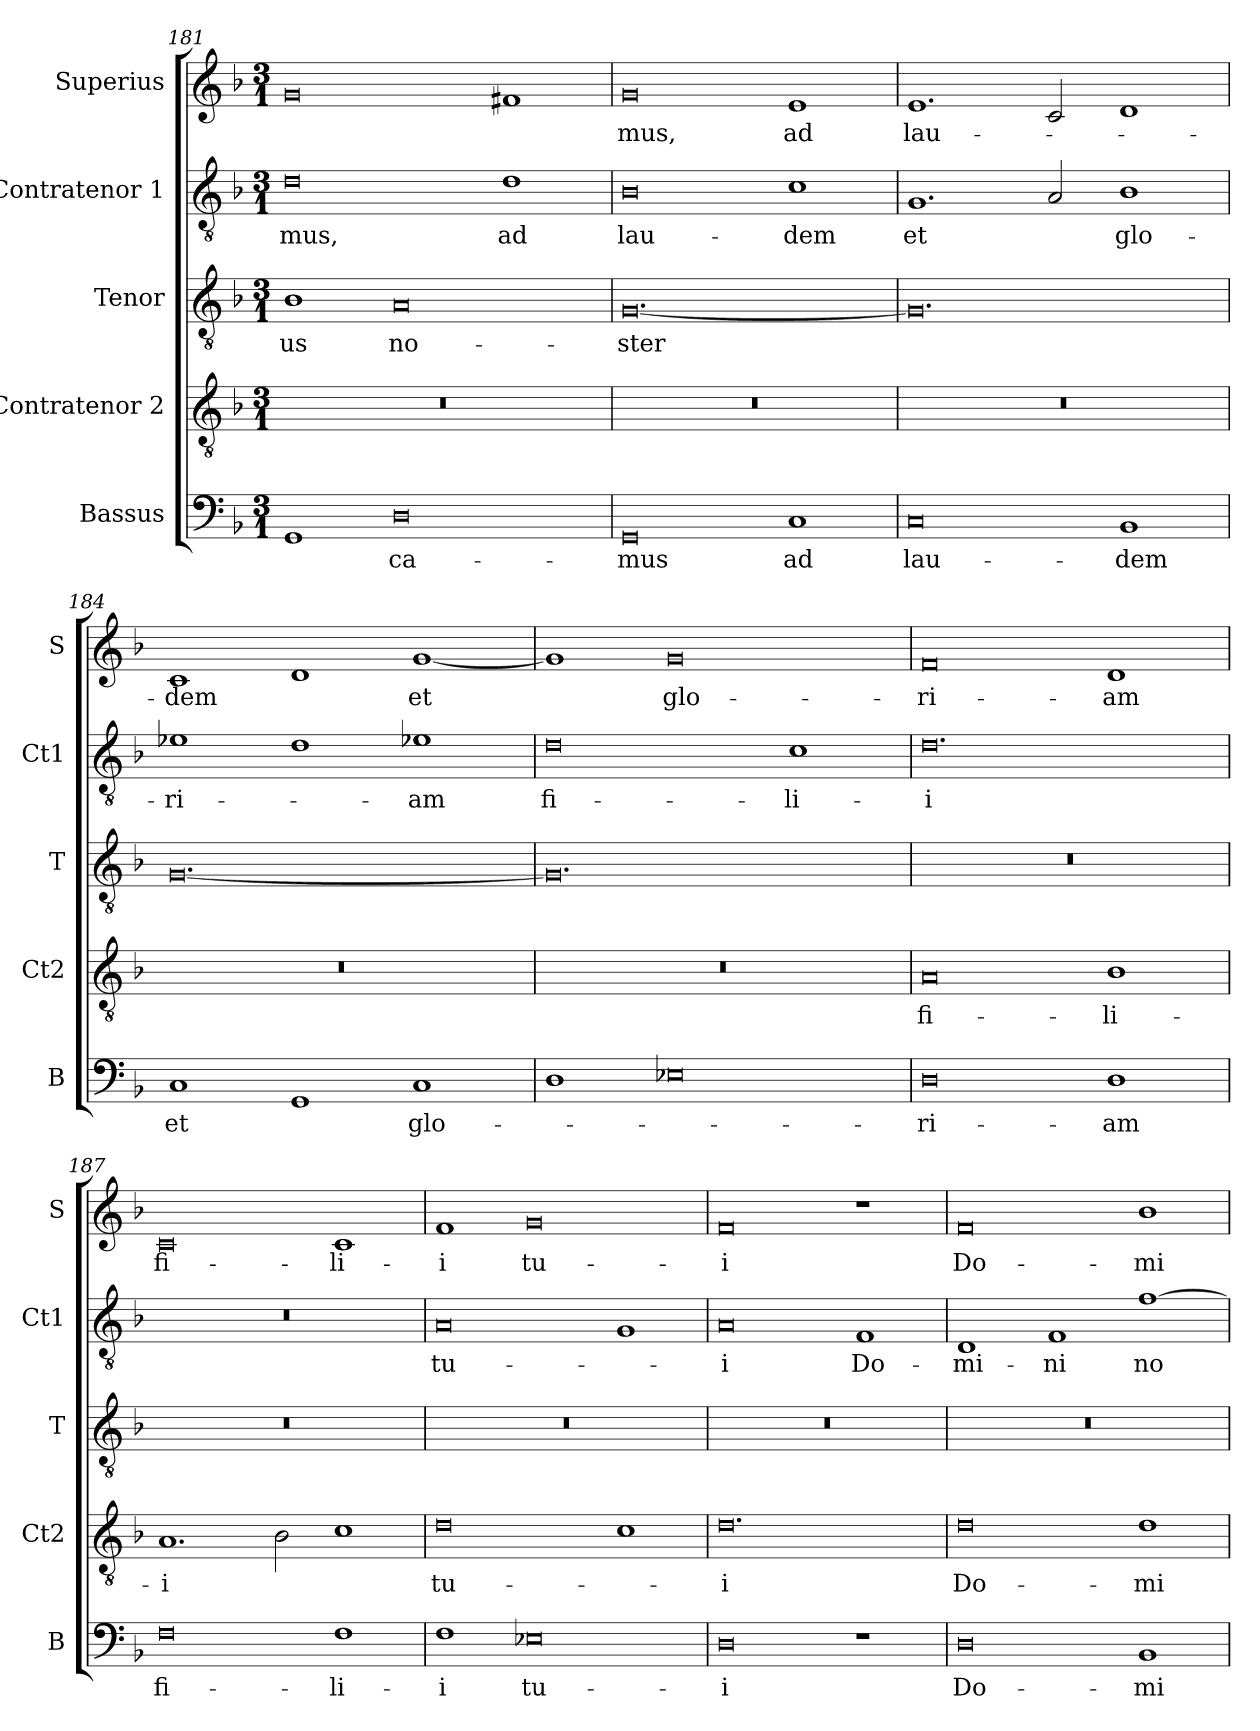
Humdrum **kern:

**kern	**text	**kern	**text	**kern	**text	**kern	**text	**kern	**text
*part5	*part5	*part4	*part4	*part3	*part3	*part2	*part2	*part1	*part1
*staff5	*staff5	*staff4	*staff4	*staff3	*staff3	*staff2	*staff2	*staff1	*staff1
*I"Bassus	*	*I"Contratenor 2	*	*I"Tenor	*	*I"Contratenor 1	*	*I"Superius	*
*I'B	*	*I'Ct2	*	*I'T	*	*I'Ct1	*	*I'S	*
*clefF4	*	*clefGv2	*	*clefGv2	*	*clefGv2	*	*clefG2	*
*k[b-]	*	*k[b-]	*	*k[b-]	*	*k[b-]	*	*k[b-]	*
*M3/1	*	*M3/1	*	*M3/1	*	*M3/1	*	*M3/1	*
=181	=181	=181	=181	=181	=181	=181	=181	=181	=181
1GG	.	0.r	.	1B-	-us	0d	-mus,	0g	.
0D	-ca-	.	.	0A	no-	.	.	.	.
.	.	.	.	.	.	1d	ad	1f#X	.
=182	=182	=182	=182	=182	=182	=182	=182	=182	=182
0GG	-mus	0.r	.	[0.G	-ster	0B-	lau-	0g	-mus,
1C	ad	.	.	.	.	1c	-dem	1e	ad
=183	=183	=183	=183	=183	=183	=183	=183	=183	=183
0C	lau-	0.r	.	0.G]	.	1.G	et	1.e	lau-
.	.	.	.	.	.	2A	.	2c	.
1BB-	-dem	.	.	.	.	1B-	glo-	1d	.
=184	=184	=184	=184	=184	=184	=184	=184	=184	=184
1C	et	0.r	.	[0.G	.	1e-X	-ri-	1c	-dem
1GG	.	.	.	.	.	1d	.	1d	.
1C	glo-	.	.	.	.	1e-X	-am	[1g	et
=185	=185	=185	=185	=185	=185	=185	=185	=185	=185
1D	.	0.r	.	0.G]	.	0d	fi-	1g]	.
0E-X	.	.	.	.	.	.	.	0g	glo-
.	.	.	.	.	.	1c	-li-	.	.
=186	=186	=186	=186	=186	=186	=186	=186	=186	=186
0D	-ri-	0A	fi-	0.r	.	0.d	-i	0f	-ri-
1D	-am	1B-	-li-	.	.	.	.	1d	-am
=187	=187	=187	=187	=187	=187	=187	=187	=187	=187
0F	fi-	1.A	-i	0.r	.	0.r	.	0c	fi-
.	.	2B-	.	.	.	.	.	.	.
1F	-li-	1c	.	.	.	.	.	1c	-li-
=188	=188	=188	=188	=188	=188	=188	=188	=188	=188
1F	-i	0d	tu-	0.r	.	0A	tu-	1f	-i
0E-X	tu-	.	.	.	.	.	.	0g	tu-
.	.	1c	.	.	.	1G	.	.	.
=189	=189	=189	=189	=189	=189	=189	=189	=189	=189
0D	-i	0.d	-i	0.r	.	0A	-i	0f	-i
1r	.	.	.	.	.	1F	Do-	1r	.
=190	=190	=190	=190	=190	=190	=190	=190	=190	=190
0D	Do-	0d	Do-	0.r	.	1D	-mi-	0f	Do-
.	.	.	.	.	.	1F	-ni	.	.
1BB-	-mi-	1d	-mi-	.	.	[1f	no-	1b-	-mi-
=	=	=	=	=	=	=	=	=	=
*-	*-	*-	*-	*-	*-	*-	*-	*-	*-
